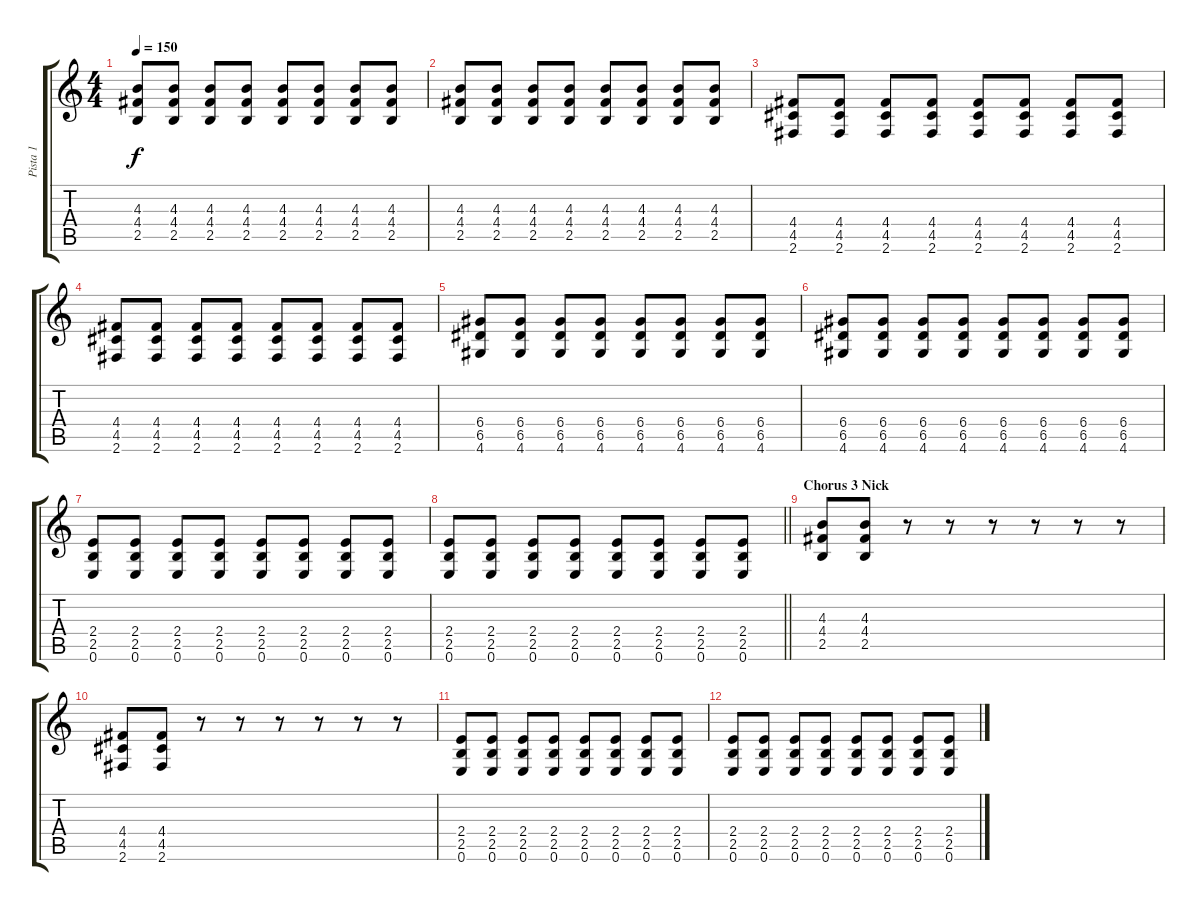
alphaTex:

\track ("Pista 1" "Pista 1") {instrument distortionguitar}
\staff {score tabs}
\tuning (E4 B3 G3 D3 A2 E2) {hide}
\ts (4 4)
\tempo 150
\clef g2
\ks c
(4.3 4.4 2.5).8{dy f} (4.3 4.4 2.5).8 (4.3 4.4 2.5).8 (4.3 4.4 2.5).8 (4.3 4.4 2.5).8 (4.3 4.4 2.5).8 (4.3 4.4 2.5).8 (4.3 4.4 2.5).8 |
(4.3 4.4 2.5).8 (4.3 4.4 2.5).8 (4.3 4.4 2.5).8 (4.3 4.4 2.5).8 (4.3 4.4 2.5).8 (4.3 4.4 2.5).8 (4.3 4.4 2.5).8 (4.3 4.4 2.5).8 |
(4.4 4.5 2.6).8 (4.4 4.5 2.6).8 (4.4 4.5 2.6).8 (4.4 4.5 2.6).8 (4.4 4.5 2.6).8 (4.4 4.5 2.6).8 (4.4 4.5 2.6).8 (4.4 4.5 2.6).8 |
(4.4 4.5 2.6).8 (4.4 4.5 2.6).8 (4.4 4.5 2.6).8 (4.4 4.5 2.6).8 (4.4 4.5 2.6).8 (4.4 4.5 2.6).8 (4.4 4.5 2.6).8 (4.4 4.5 2.6).8 |
(6.4 6.5 4.6).8 (6.4 6.5 4.6).8 (6.4 6.5 4.6).8 (6.4 6.5 4.6).8 (6.4 6.5 4.6).8 (6.4 6.5 4.6).8 (6.4 6.5 4.6).8 (6.4 6.5 4.6).8 |
(6.4 6.5 4.6).8 (6.4 6.5 4.6).8 (6.4 6.5 4.6).8 (6.4 6.5 4.6).8 (6.4 6.5 4.6).8 (6.4 6.5 4.6).8 (6.4 6.5 4.6).8 (6.4 6.5 4.6).8 |
(2.4 2.5 0.6).8 (2.4 2.5 0.6).8 (2.4 2.5 0.6).8 (2.4 2.5 0.6).8 (2.4 2.5 0.6).8 (2.4 2.5 0.6).8 (2.4 2.5 0.6).8 (2.4 2.5 0.6).8 |
\barLineRight lightlight
(2.4 2.5 0.6).8 (2.4 2.5 0.6).8 (2.4 2.5 0.6).8 (2.4 2.5 0.6).8 (2.4 2.5 0.6).8 (2.4 2.5 0.6).8 (2.4 2.5 0.6).8 (2.4 2.5 0.6).8 |
\section ("" "Chorus 3 Nick")
(4.3 4.4 2.5).8 (4.3 4.4 2.5).8 r.8 r.8 r.8 r.8 r.8 r.8 |
(4.4 4.5 2.6).8 (4.4 4.5 2.6).8 r.8 r.8 r.8 r.8 r.8 r.8 |
(2.4 2.5 0.6).8 (2.4 2.5 0.6).8 (2.4 2.5 0.6).8 (2.4 2.5 0.6).8 (2.4 2.5 0.6).8 (2.4 2.5 0.6).8 (2.4 2.5 0.6).8 (2.4 2.5 0.6).8 |
(2.4 2.5 0.6).8 (2.4 2.5 0.6).8 (2.4 2.5 0.6).8 (2.4 2.5 0.6).8 (2.4 2.5 0.6).8 (2.4 2.5 0.6).8 (2.4 2.5 0.6).8 (2.4 2.5 0.6).8
